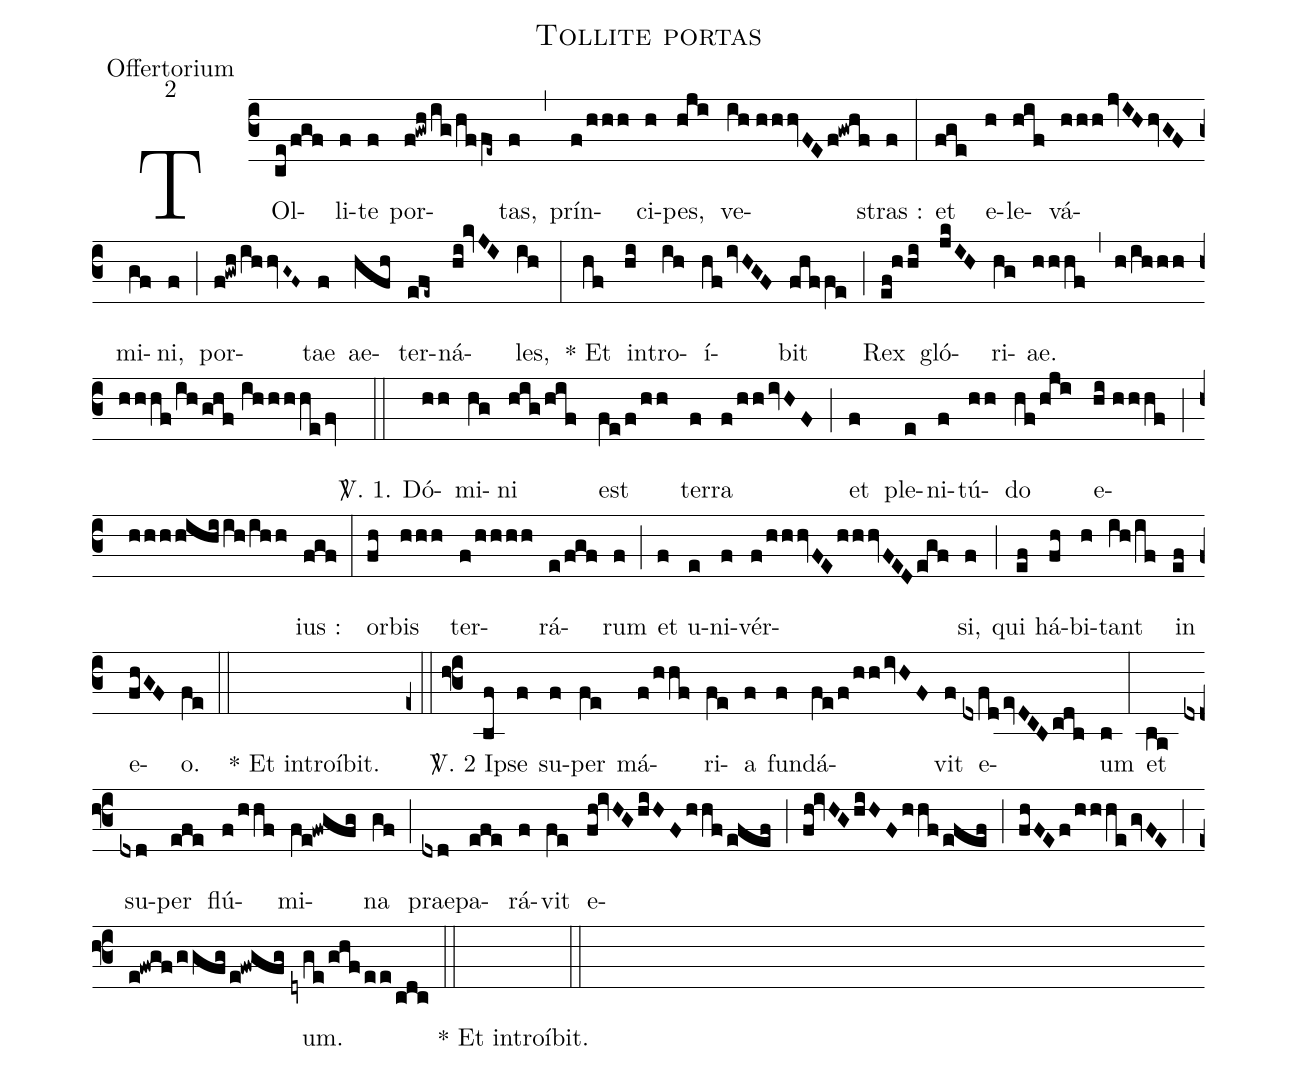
name:Tollite portas;
office-part:Offertorium;
mode:2;
%%
(c3) TOl(ce/fgf)li(f)te(f) por(f!gwh/ig/hffe~)tas,(f) (,) prín(f/hhh)ci(h)pes,(hji) ve(ih//hhhvFEf!gwhf)stras :(f) (:) et(fge) e(h)le(hif)vá(hhhjvIHhvGF)mi(gf)ni,(f) (;) por(f!gwh/ihhvG~F~)tae(f) ae(hfh)ter(efe~)ná(hi!kvJI)les,(ih) (:) * Et(hf) in(hi)tro(ih)í(hfivHGF)bit(fhffe) (;) Rex(ef!hhi) gló(jkIH)ri(hg)ae.(hhhf) (,) (h/ihhh//hhhf/ih/ghf//ihhhhefv) (::)
<sp>V/</sp>. 1. Dó(hh)mi(hg)ni(hig/hif) est (fe/f/hh) ter(f)ra(f/hhivHF) (;) et(f) ple(e)ni(f)tú(hh)do(hf/hji) e(hi//hhhf)(;)(hhhhihiih/ihh)ius :(fgf) (:) or(fh)bis(hhh) ter(f/hhhh)rá(e/fgf)rum(f) (;) et(f) u(e)ni(f)vér(f/hhhvFEhhhvFEDegf)si,(f) (;) qui(ef) há(fh)bi(h)tant(ih/if) in(ef) e(fhGF)o.(fe) (::) ()* Et introíbit.() (z0::f3)
<sp>V/</sp>. 2 I(bf)pse(f) su(f)per(fe) má(f/hhf)ri(fe)a(f) fun(f)dá(fe/f/hhivHF)vit(f) e(dxfdevDCBcdb)um(b) (:) et(ba) su(dxd)per(efe) flú(f/hhf)mi(fe!fwgfg)na(gf) (;) prae(dxd)pa(efe)rá(f)vit(fe) e(fh!ivHGhiHFhhf/efef)(;)(fh!ivHGhiHFhhf/efef)(;)(fhFEf/hhhegvFE)(;)(e!fwgf/ggfg/e!fwgfg)um.(dyge/ghf/ee/cdc) (::) ()* Et introíbit.() (::)
